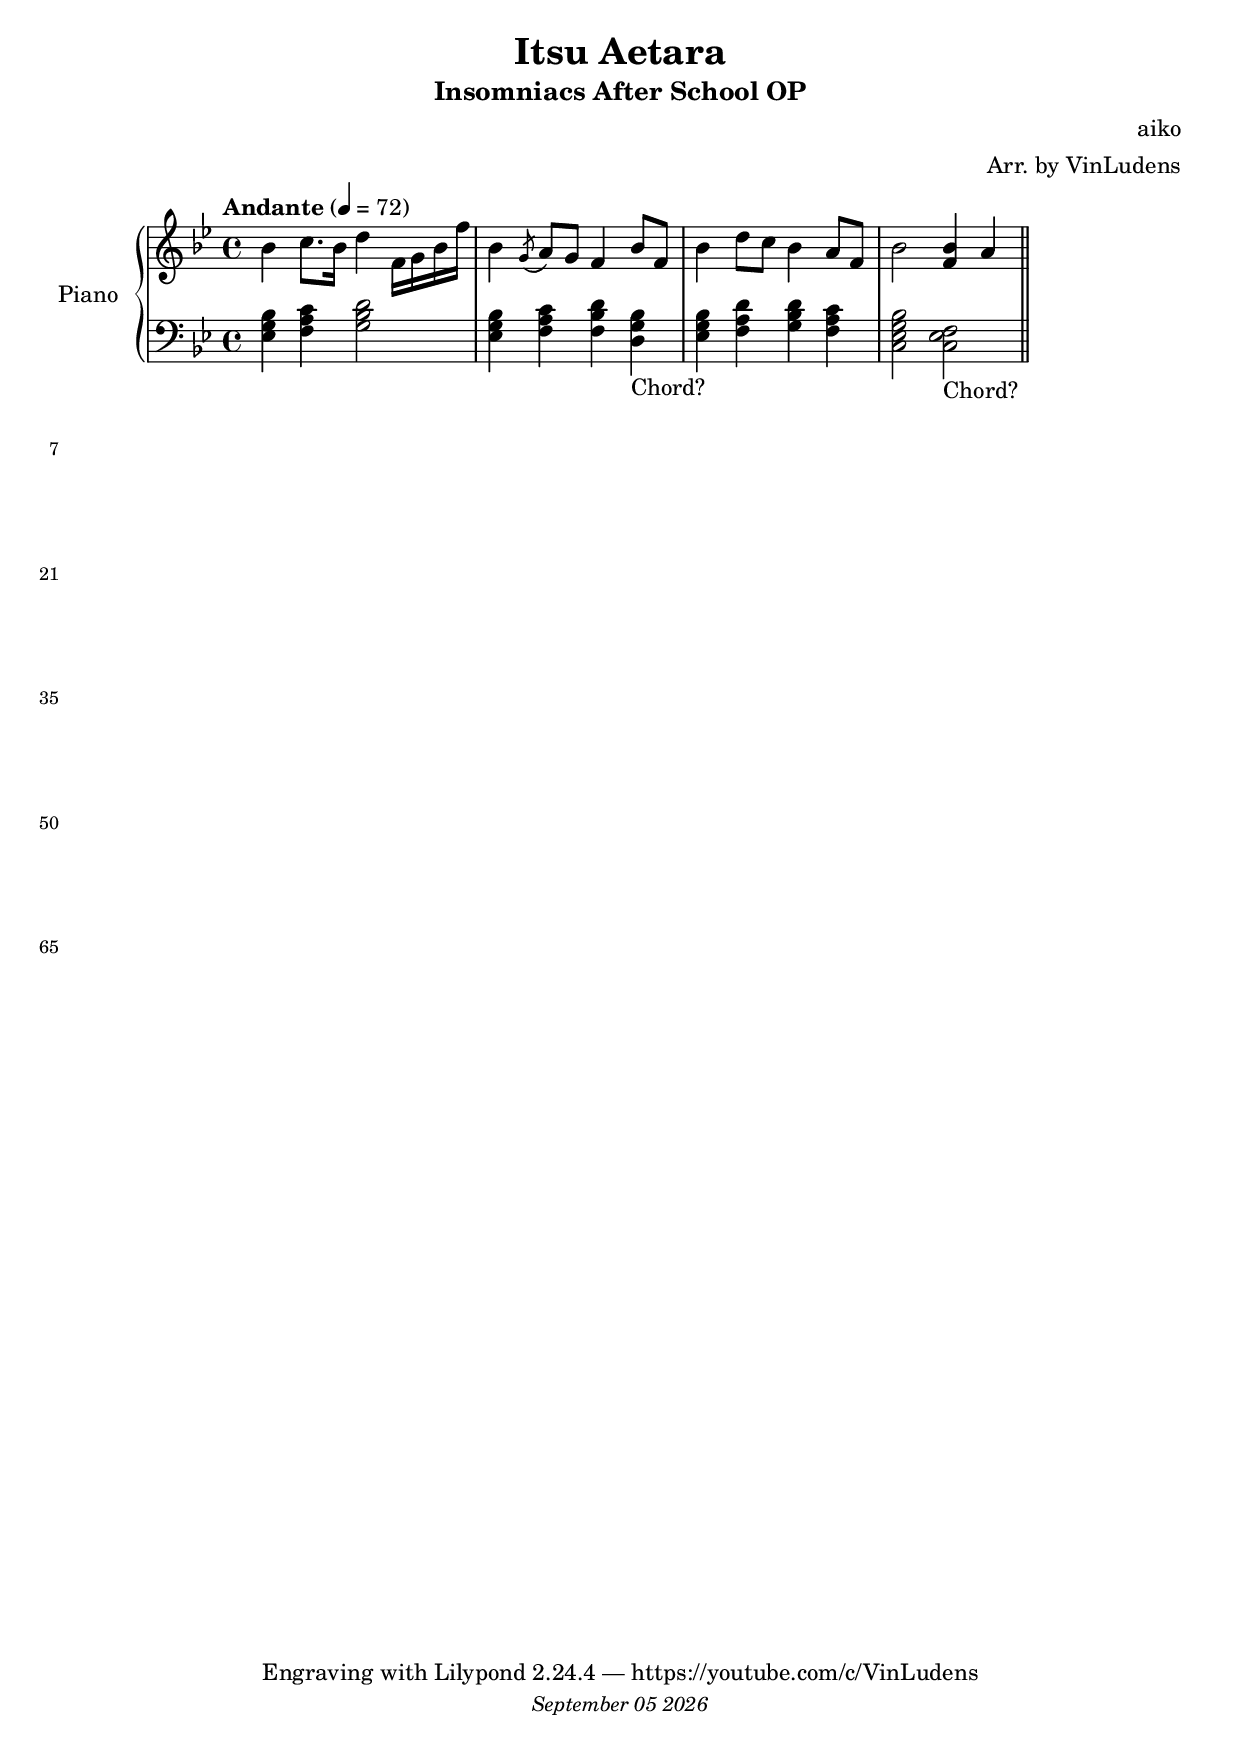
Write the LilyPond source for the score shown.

\version "2.24.0"

date = #(strftime "%B %d %Y" (localtime (current-time)))
\header {
  title = "Itsu Aetara"
  subtitle = "Insomniacs After School OP"
  %instrument = "Piano"
  composer = "aiko"
  arranger = "Arr. by VinLudens"
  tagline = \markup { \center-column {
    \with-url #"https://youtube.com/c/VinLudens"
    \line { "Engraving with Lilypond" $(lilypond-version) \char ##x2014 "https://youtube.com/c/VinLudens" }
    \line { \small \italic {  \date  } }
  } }
}

%#(set-global-staff-size 20)
%showLastLength = R1 * 10

\paper {
  #(set-paper-size "a4")
  evenHeaderMarkup = \markup { \if \should-print-page-number { \fill-line { "" \fromproperty #'page:page-number-string } } }
  oddHeaderMarkup = \evenHeaderMarkup
}

\include "global.ly"
\version "2.24.0"
\include "global.ly"

right = \absolute {
  \global
  \tempo "Andante" 4 = 72

  bes'4 c''8. bes'16 d''4 f'16 g' bes' f'' |
  bes'4 \acciaccatura g'8 a'8 g' f'4 bes'8 f' |
  bes'4 d''8 c'' bes'4 a'8 f' |
  bes'2 <f' bes'>4 a' |

  \bar "||"

}

\version "2.24.0"
\include "global.ly"

left = \absolute {
  \global


  <es g bes>4 <f a c'> <g bes d'>2 |
  <es g bes>4 <f a c'> <f bes d'> <d g bes>-"Chord?" |
  <es g bes>4 <f a d'> <g bes d'> <f a c'> |
  <c es g bes>2 <c es f>-"Chord?" |
  
  \bar "||"

}

\version "2.24.0"
\include "global.ly"

crescPoco = \tweak DynamicText.self-alignment-X #LEFT 
        #(make-dynamic-script (markup #:normal-text #:italic "cresc. poco a poco"))

rit = \tweak DynamicText.self-alignment-X #LEFT #(make-dynamic-script
  (markup #:normal-text #:italic "rit."))

rall = \tweak DynamicText.self-alignment-X #LEFT #(make-dynamic-script
  (markup #:normal-text #:italic "rall."))

dynamics = {
  \global
  % allow text in the dynamics block to be centered vertically
  % \override TextScript.extra-offset = #'(0 . 1)

  s1*23 |

  s1.*4 |
  s16*23*2 |
  s2. |
  s2 |

  s1*23 |

  s1.*4 |
  s16*23*3 |
  s1. |
  s16*23*2 |
  s2. |
  s2 |

  s1*6 |

}


% \pointAndClickOff

\score {
  \new PianoStaff \with {
    instrumentName = "Piano"
  } << \accidentalStyle piano
    \new Staff = "right" \with {
      midiInstrument = "acoustic grand"
    } \right
    \new Dynamics = "Dynamics" \dynamics
    \new Staff = "left" \with {
      midiInstrument = "acoustic grand"
    } { \clef bass \left }
  >>
  \layout { }
  \midi {
    %\tempo 4=80
    \set Staff.midiMaximumVolume = #0.7
  }
}
